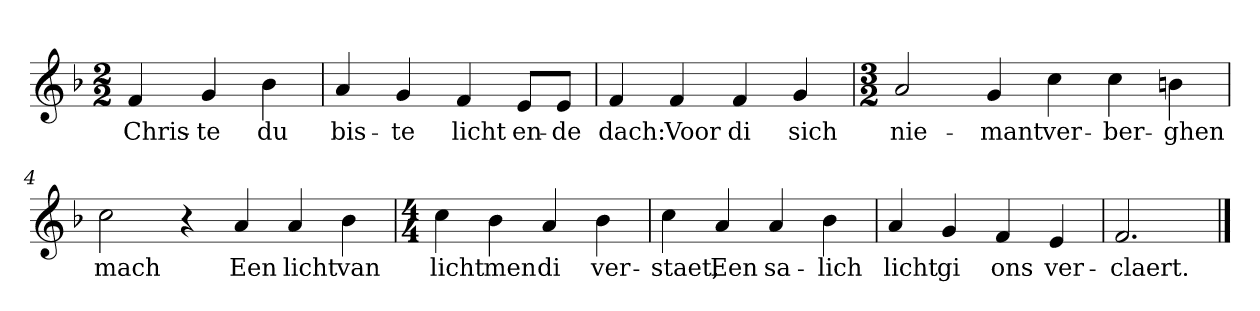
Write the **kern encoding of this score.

**kern	**text
*part1	*part1
*staff1	*staff1
*clefG2	*
*k[b-]	*
*F:	*
*M2/2	*
*MM120	*
=	=
4f	Chris-
4g	-te
4b-	du
=1	=1
4a	bis-
4g	-te
4f	licht
8e/L	en-
8e/J	-de
=2	=2
4f	dach:
4f	Voor
4f	di
4g	sich
=3	=3
*M3/2	*
2a	nie-
4g	-mant
4cc	ver-
4cc	-ber-
4bn	-ghen
=4	=4
2cc	mach
4r	.
4a	Een
4a	licht
4b-	van
=5	=5
*M4/4	*
4cc	licht
4b-	men
4a	di
4b-	ver-
=6	=6
4cc	-staet,
4a	Een
4a	sa-
4b-	-lich
=7	=7
4a	licht
4g	gi
4f	ons
4e	ver-
=8	=8
2.f	-claert.
==	==
*-	*-
